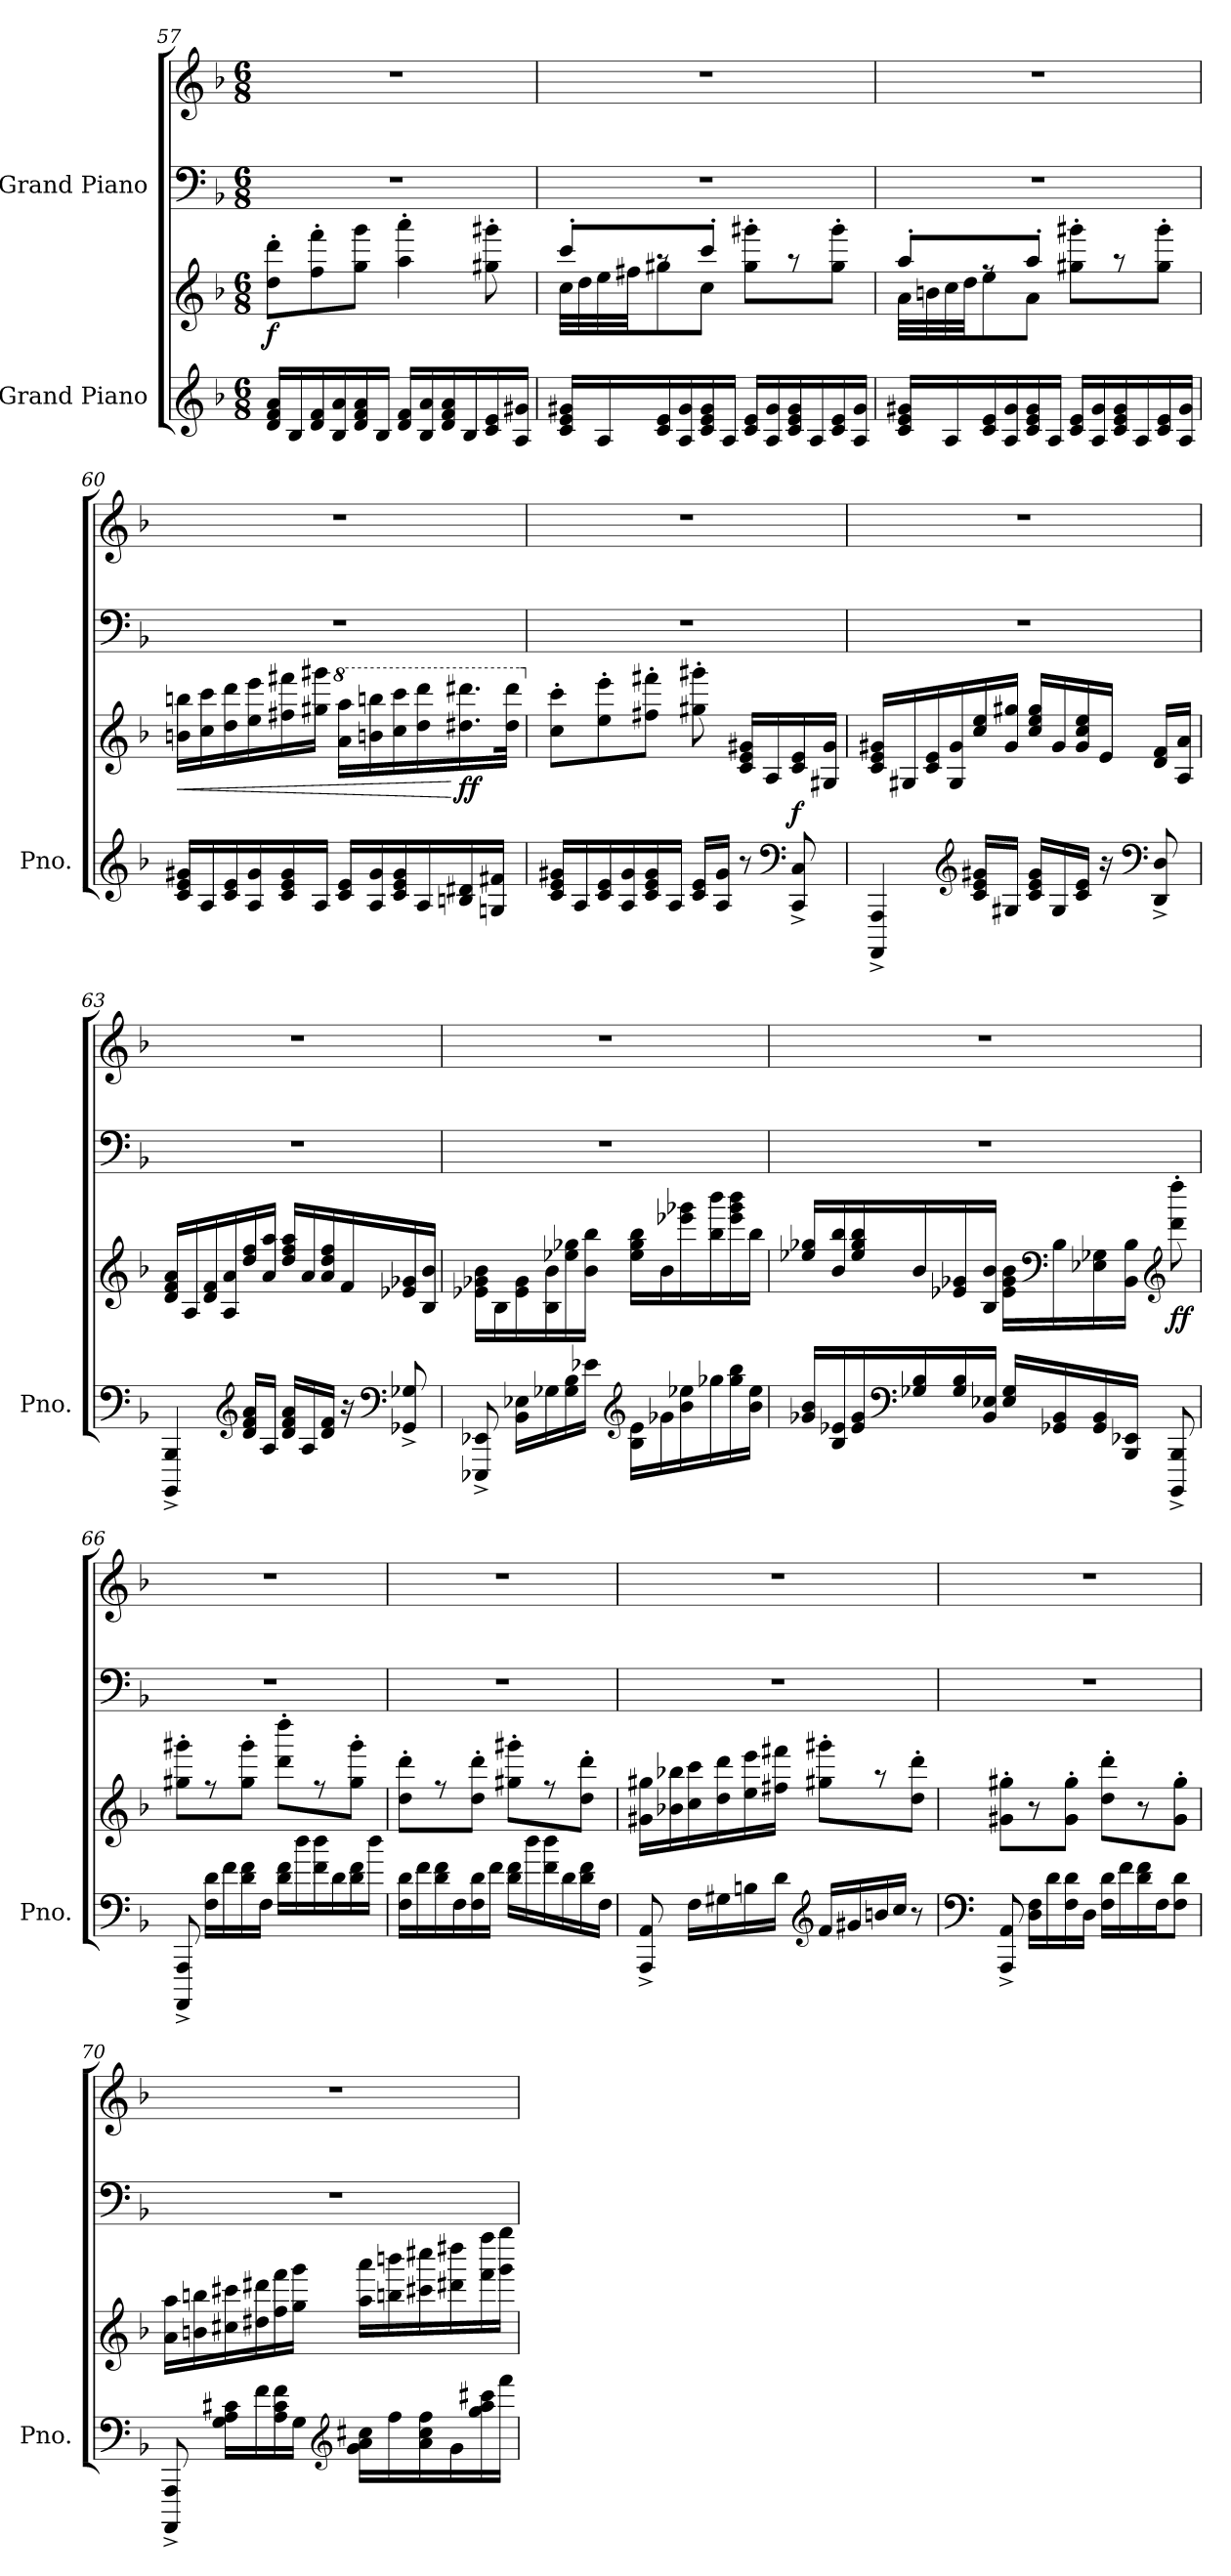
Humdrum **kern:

**kern	**kern	**dynam	**kern	**kern
*part2	*part2	*part2	*part1	*part1
*staff4	*staff3	*staff3/4	*staff2	*staff1
*I"Grand Piano	*	*	*I"Grand Piano	*
*I'Pno.	*	*	*	*
*clefG2	*clefG2	*	*clefF4	*clefG2
*k[b-]	*k[b-]	*	*k[b-]	*k[b-]
*M6/8	*M6/8	*	*M6/8	*M6/8
=57	=57	=57	=57	=57
!	!	!LO:DY:b	!	!
16d/ 16f/ 16a/LL	8dd\' 8ddd\'L	f	2.r	2.r
16B-/	.	.	.	.
16d/ 16f/	8ff\' 8fff\'	.	.	.
16B-/ 16a/	.	.	.	.
16d/ 16f/ 16a/	8gg\ 8ggg\J	.	.	.
16B-/JJ	.	.	.	.
16d/ 16f/LL	4aa\' 4aaa\'	.	.	.
16B-/ 16a/	.	.	.	.
16d/ 16f/ 16a/	.	.	.	.
16B-/	.	.	.	.
16c/ 16e/	8gg#X\' 8ggg#X\'	.	.	.
16A/ 16g#X/JJ	.	.	.	.
!!LO:LB:g=z
=58	=58	=58	=58	=58
*	*^	*	*	*
16c/ 16e/ 16g#X/LL	8ccc'/L	32cc\LLL	.	2.r	2.r
.	.	32dd\	.	.	.
16A/	.	32ee\	.	.	.
.	.	32ff#X\JJ	.	.	.
16c/ 16e/	8raa	8gg#X\	.	.	.
16A/ 16g#/	.	.	.	.	.
16c/ 16e/ 16g#/	8ccc'/J	8cc\J	.	.	.
16A/JJ	.	.	.	.	.
16c/ 16e/LL	8gg#\' 8ggg#X\'L	4.ryy	.	.	.
16A/ 16g#/	.	.	.	.	.
16c/ 16e/ 16g#/	8r	.	.	.	.
16A/	.	.	.	.	.
16c/ 16e/	8gg#\' 8ggg#\'J	.	.	.	.
16A/ 16g#/JJ	.	.	.	.	.
=59	=59	=59	=59	=59	=59
16c/ 16e/ 16g#X/LL	8aa'/L	32a\LLL	.	2.r	2.r
.	.	32bn\	.	.	.
16A/	.	32cc\	.	.	.
.	.	32dd\JJ	.	.	.
16c/ 16e/	8rff	8ee\	.	.	.
16A/ 16g#/	.	.	.	.	.
16c/ 16e/ 16g#/	8aa'/J	8a\J	.	.	.
16A/JJ	.	.	.	.	.
16c/ 16e/LL	8gg#X\' 8ggg#X\'L	4.ryy	.	.	.
16A/ 16g#/	.	.	.	.	.
16c/ 16e/ 16g#/	8r	.	.	.	.
16A/	.	.	.	.	.
16c/ 16e/	8gg#\' 8ggg#\'J	.	.	.	.
16A/ 16g#/JJ	.	.	.	.	.
*	*v	*v	*	*	*
!!LO:LB:g=z
=60	=60	=60	=60	=60
!	!	!LO:HP:b	!	!
16c/ 16e/ 16g#X/LL	16bn\ 16bbn\LL	<	2.r	2.r
16A/	16cc\ 16ccc\	.	.	.
16c/ 16e/	16dd\ 16ddd\	.	.	.
16A/ 16g#/	16ee\ 16eee\	.	.	.
16c/ 16e/ 16g#/	16ff#X\ 16fff#X\	.	.	.
16A/JJ	16gg#X\ 16ggg#X\JJ	.	.	.
*	*8va	*	*	*
16c/ 16e/LL	16aa\ 16aaa\LL	.	.	.
16A/ 16g#/	16bbn\ 16bbbn\	.	.	.
16c/ 16e/ 16g#/	16ccc\ 16cccc\	.	.	.
16A/	16ddd\ 16dddd\	.	.	.
!	!	!LO:DY:n=1:b	!	!
16Bn/ 16d#X/	16.ddd#X\ 16.dddd#X\	[ ff	.	.
16Gn/ 16f#X/JJ	.	.	.	.
.	32ddd#\ 32dddd#\JJk	.	.	.
=61	=61	=61	=61	=61
*	*X8va	*	*	*
16c/ 16e/ 16g#X/LL	8cc\' 8ccc\'L	.	2.r	2.r
16A/	.	.	.	.
16c/ 16e/	8ee\' 8eee\'	.	.	.
16A/ 16g#/	.	.	.	.
16c/ 16e/ 16g#/	8ff#X\' 8fff#X\'J	.	.	.
16A/JJ	.	.	.	.
16c/ 16e/LL	8gg#X\' 8ggg#X\'	.	.	.
16A/ 16g#/JJ	.	.	.	.
8r	16c/ 16e/ 16g#X/LL	.	.	.
.	16A/	.	.	.
*clefF4	*	*	*	*
!	!	!LO:DY:b	!	!
8CC/^ 8C/^	16c/ 16e/	f	.	.
.	16G#X/ 16g#/JJ	.	.	.
!!LO:PB:g=z
=62	=62	=62	=62	=62
4AAAA/^ 4AAA/^	16c/ 16e/ 16g#X/LL	.	2.r	2.r
.	16G#X/	.	.	.
.	16c/ 16e/	.	.	.
.	16G#/ 16g#/	.	.	.
*clefG2	*	*	*	*
16c/ 16e/ 16g#X/LL	16cc/ 16ee/	.	.	.
16G#X/JJ	16g#/ 16gg#X/JJ	.	.	.
16c/ 16e/ 16g#/LL	16cc/ 16ee/ 16gg#/LL	.	.	.
16G#/	16g#/	.	.	.
16c/ 16e/JJ	16g#/ 16cc/ 16ee/	.	.	.
16r	16e/JJ	.	.	.
*clefF4	*	*	*	*
8DD/^ 8D/^	16d/ 16f/LL	.	.	.
.	16A/ 16a/JJ	.	.	.
=63	=63	=63	=63	=63
4BBBB-/^ 4BBB-/^	16d/ 16f/ 16a/LL	.	2.r	2.r
.	16A/	.	.	.
.	16d/ 16f/	.	.	.
.	16A/ 16a/	.	.	.
*clefG2	*	*	*	*
16d/ 16f/ 16a/LL	16dd/ 16ff/	.	.	.
16A/JJ	16a/ 16aa/JJ	.	.	.
16d/ 16f/ 16a/LL	16dd/ 16ff/ 16aa/LL	.	.	.
16A/	16a/	.	.	.
16d/ 16f/JJ	16a/ 16dd/ 16ff/	.	.	.
16r	16f/	.	.	.
*clefF4	*	*	*	*
8GG-X/^ 8G-X/^	16e-X/ 16g-X/	.	.	.
.	16B-/ 16b-/JJ	.	.	.
!!LO:LB:g=z
=64	=64	=64	=64	=64
8EEE-X/^ 8EE-X/^	16e-X\ 16g-X\ 16b-\LL	.	2.r	2.r
.	16B-\	.	.	.
16BB-\ 16E-X\LL	16e-\ 16g-\	.	.	.
16G-X\	16B-\ 16b-\	.	.	.
16G-\ 16B-\	16ee-X\ 16gg-X\	.	.	.
16e-X\JJ	16b-\ 16bb-\JJ	.	.	.
*clefG2	*	*	*	*
16B-\ 16e-\LL	16ee-\ 16gg-\ 16bb-\LL	.	.	.
16g-X\	16b-\	.	.	.
16b-\ 16ee-X\	16eee-X\ 16ggg-X\	.	.	.
16gg-X\	16bb-\ 16bbb-\	.	.	.
16gg-\ 16bb-\	16eee-\ 16ggg-\ 16bbb-\	.	.	.
16b-\ 16ee-\JJ	16bb-\JJ	.	.	.
!!LO:LB:g=z
=65	=65	=65	=65	=65
16g-X/ 16b-/LL	16ee-X/ 16gg-X/LL	.	2.r	2.r
16B-/ 16e-X/	16b-/ 16bb-/	.	.	.
16e-/ 16g-/	16ee-/ 16gg-/ 16bb-/	.	.	.
*clefF4	*	*	*	*
16G-X/ 16B-/	16b-/	.	.	.
16G-/ 16B-/	16e-X/ 16g-X/	.	.	.
16BB-/ 16E-X/JJ	16B-/ 16b-/JJ	.	.	.
16E-/ 16G-/LL	16e-\ 16g-\ 16b-\LL	.	.	.
*	*clefF4	*	*	*
16GG-X/ 16BB-/	16B-\	.	.	.
16GG-/ 16BB-/	16E-X\ 16G-X\	.	.	.
16BBB-/ 16EE-X/JJ	16BB-\ 16B-\JJ	.	.	.
*	*clefG2	*	*	*
!	!	!LO:DY:b	!	!
8BBBB-/^ 8BBB-/^	8ddd\' 8dddd\'	ff	.	.
!!LO:LB:g=z
=66	=66	=66	=66	=66
8AAAA/^ 8AAA/^	8gg#X\' 8ggg#X\'L	.	2.r	2.r
16F\ 16d\LL	8rff	.	.	.
16f\	.	.	.	.
16d\ 16f\	8gg#\' 8ggg#\'J	.	.	.
16F\JJ	.	.	.	.
16d\ 16f\LL	8ddd\' 8dddd\'L	.	.	.
16dd\	.	.	.	.
16f\ 16dd\	8rff	.	.	.
16d\	.	.	.	.
16d\ 16f\	8gg#\' 8ggg#\'J	.	.	.
16dd\JJ	.	.	.	.
=67	=67	=67	=67	=67
16F\ 16d\LL	8dd\' 8ddd\'L	.	2.r	2.r
16f\	.	.	.	.
16d\ 16f\	8rff	.	.	.
16F\	.	.	.	.
16F\ 16d\	8dd\' 8ddd\'J	.	.	.
16f\JJ	.	.	.	.
16d\ 16f\LL	8gg#X\' 8ggg#X\'L	.	.	.
16dd\	.	.	.	.
16f\ 16dd\	8rff	.	.	.
16d\	.	.	.	.
16d\ 16f\	8dd\' 8ddd\'J	.	.	.
16F\JJ	.	.	.	.
!!LO:PB:g=z
=68	=68	=68	=68	=68
8AAA/^ 8AA/^	16g#X\ 16gg#X\LL	.	2.r	2.r
.	16b-X\ 16bb-X\	.	.	.
16F\LL	16cc\ 16ccc\	.	.	.
16G#X\	16dd\ 16ddd\	.	.	.
16Bn\	16ee\ 16eee\	.	.	.
16d\JJ	16ff#X\ 16fff#X\JJ	.	.	.
*clefG2	*	*	*	*
16f/LL	8gg#X\' 8ggg#X\'L	.	.	.
16g#X/	.	.	.	.
16bn/	8r	.	.	.
16cc/JJ	.	.	.	.
8r	8dd\' 8ddd\'J	.	.	.
=69	=69	=69	=69	=69
*clefF4	*	*	*	*
8AAA/^ 8AA/^	8g#X\' 8gg#X\'L	.	2.r	2.r
16D\ 16F\LL	8r	.	.	.
16d\	.	.	.	.
16F\ 16d\	8g#\' 8gg#\'J	.	.	.
16D\JJ	.	.	.	.
16F\ 16d\LL	8dd\' 8ddd\'L	.	.	.
16f\	.	.	.	.
16d\ 16f\	8r	.	.	.
16F\J	.	.	.	.
8F\ 8d\J	8g#\' 8gg#\'J	.	.	.
!!LO:LB:g=z
=70	=70	=70	=70	=70
8AAAA/^ 8AAA/^	16a\ 16aa\LL	.	2.r	2.r
.	16bn\ 16bbn\	.	.	.
16G\ 16A\ 16c#X\LL	16cc#X\ 16ccc#X\	.	.	.
16f\	16dd#X\ 16ddd#X\	.	.	.
16A\ 16c#\ 16f\	16ff\ 16fff\	.	.	.
16G\JJ	16gg\ 16ggg\JJ	.	.	.
*clefG2	*	*	*	*
16g\ 16a\ 16cc#X\LL	16aa\ 16aaa\LL	.	.	.
16ff\	16bbn\ 16bbbn\	.	.	.
16a\ 16cc#\ 16ff\	16ccc#X\ 16cccc#X\	.	.	.
16g\	16ddd#X\ 16dddd#X\	.	.	.
16gg\ 16aa\ 16ccc#X\	16fff\ 16ffff\	.	.	.
16fff\JJ	16ggg\ 16gggg\JJ	.	.	.
=	=	=	=	=
*-	*-	*-	*-	*-
